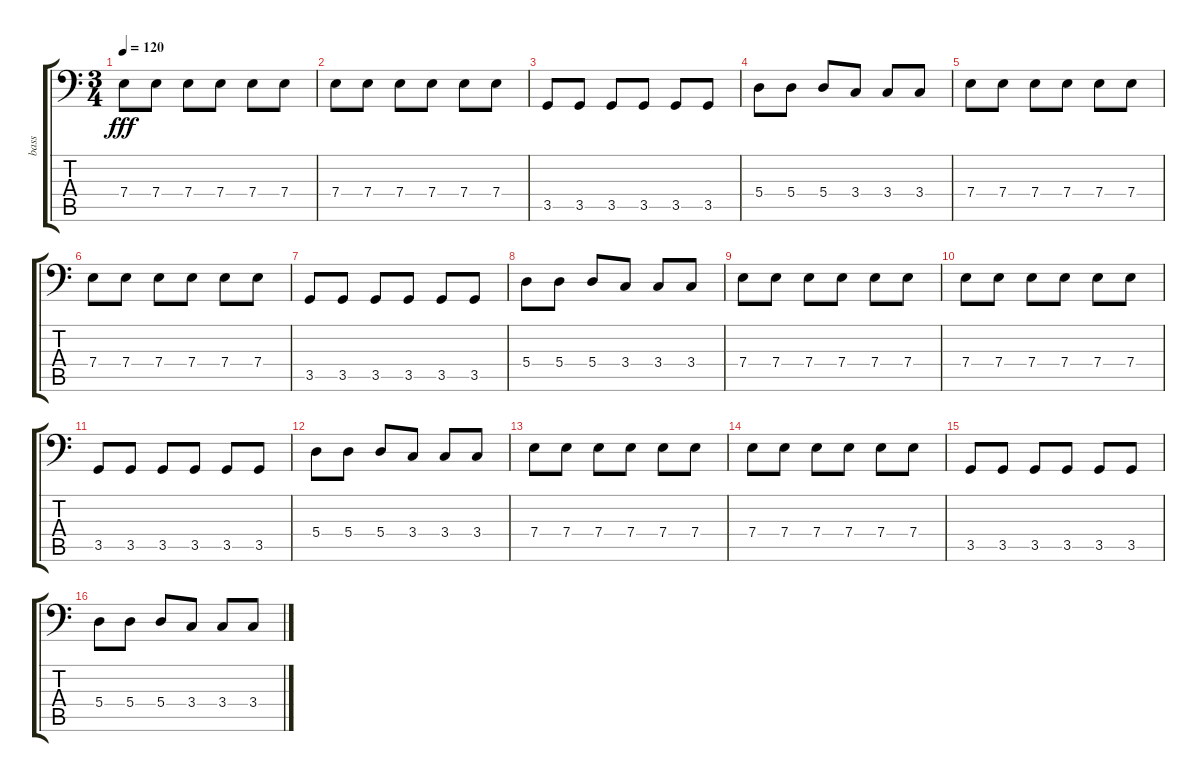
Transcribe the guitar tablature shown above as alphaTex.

\track ("bass" "bass") {instrument electricbassfinger}
\staff {score tabs}
\tuning (C3 G2 D2 A1 E1 B0) {hide}
\ts (3 4)
\tempo 120
\clef f4
\ks c
7.4.8{dy fff} 7.4.8 7.4.8 7.4.8 7.4.8 7.4.8 |
7.4.8 7.4.8 7.4.8 7.4.8 7.4.8 7.4.8 |
3.5.8 3.5.8 3.5.8 3.5.8 3.5.8 3.5.8 |
5.4.8 5.4.8 5.4.8 3.4.8 3.4.8 3.4.8 |
7.4.8 7.4.8 7.4.8 7.4.8 7.4.8 7.4.8 |
7.4.8 7.4.8 7.4.8 7.4.8 7.4.8 7.4.8 |
3.5.8 3.5.8 3.5.8 3.5.8 3.5.8 3.5.8 |
5.4.8 5.4.8 5.4.8 3.4.8 3.4.8 3.4.8 |
7.4.8 7.4.8 7.4.8 7.4.8 7.4.8 7.4.8 |
7.4.8 7.4.8 7.4.8 7.4.8 7.4.8 7.4.8 |
3.5.8 3.5.8 3.5.8 3.5.8 3.5.8 3.5.8 |
5.4.8 5.4.8 5.4.8 3.4.8 3.4.8 3.4.8 |
7.4.8 7.4.8 7.4.8 7.4.8 7.4.8 7.4.8 |
7.4.8 7.4.8 7.4.8 7.4.8 7.4.8 7.4.8 |
3.5.8 3.5.8 3.5.8 3.5.8 3.5.8 3.5.8 |
5.4.8 5.4.8 5.4.8 3.4.8 3.4.8 3.4.8
